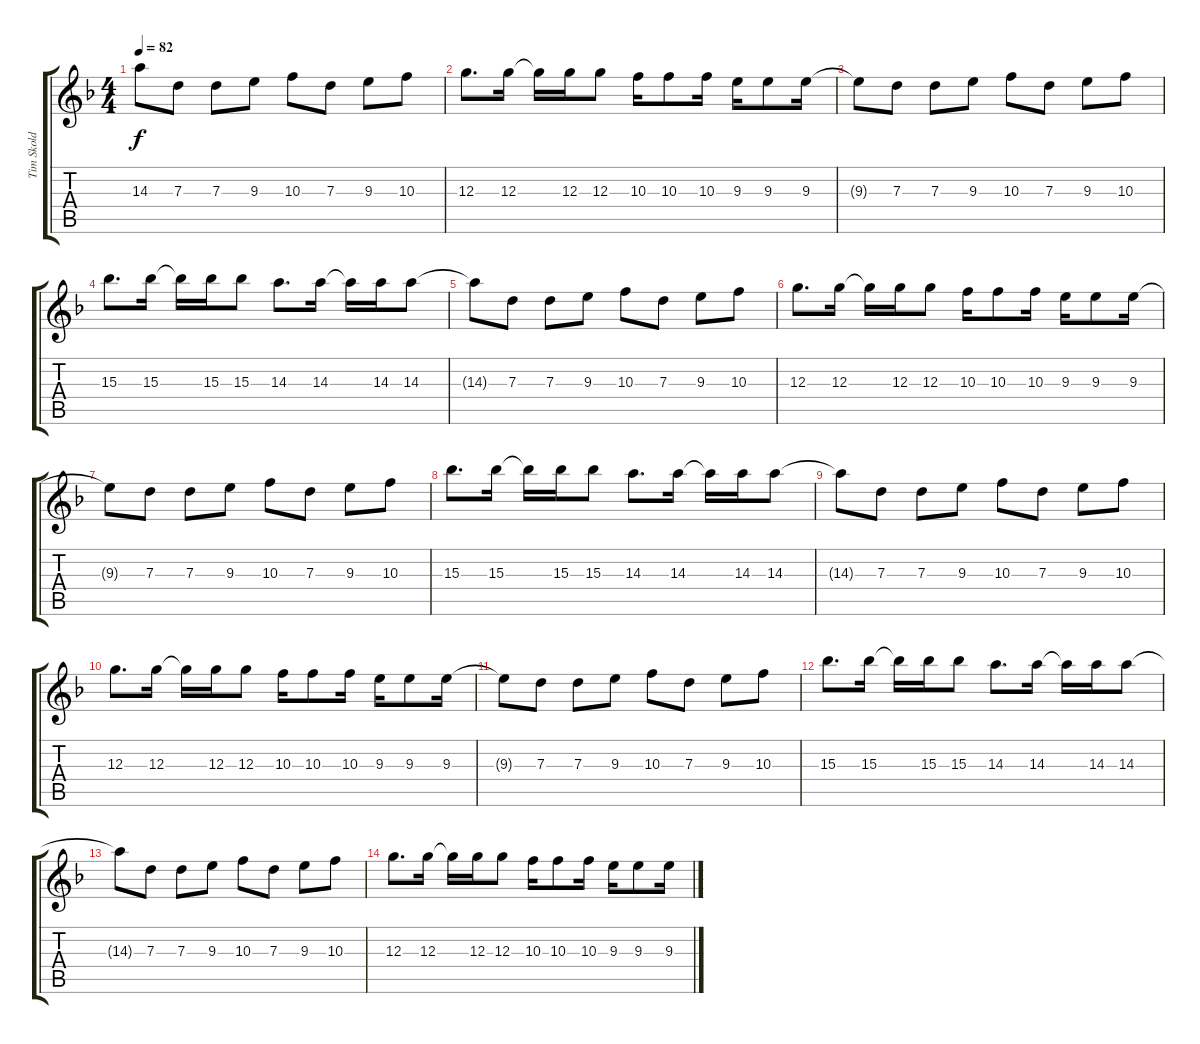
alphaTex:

\track ("Tim Skold" "Tim Skold") {instrument distortionguitar}
\staff {score tabs}
\tuning (E4 B3 G3 D3 A2 E2) {hide}
\ts (4 4)
\tempo 82
\clef g2
\ks f
14.3{t}.8{dy f} 7.3.8 7.3.8 9.3.8 10.3.8 7.3.8 9.3.8 10.3.8 |
12.3.8{d} 12.3.16 12.3{t}.16 12.3.16 12.3.8 10.3.16 10.3.8 10.3.16 9.3.16 9.3.8 9.3.16 |
9.3{t}.8 7.3.8 7.3.8 9.3.8 10.3.8 7.3.8 9.3.8 10.3.8 |
15.3.8{d} 15.3.16 15.3{t}.16 15.3.16 15.3.8 14.3.8{d} 14.3.16 14.3{t}.16 14.3.16 14.3.8 |
14.3{t}.8 7.3.8 7.3.8 9.3.8 10.3.8 7.3.8 9.3.8 10.3.8 |
12.3.8{d} 12.3.16 12.3{t}.16 12.3.16 12.3.8 10.3.16 10.3.8 10.3.16 9.3.16 9.3.8 9.3.16 |
9.3{t}.8 7.3.8 7.3.8 9.3.8 10.3.8 7.3.8 9.3.8 10.3.8 |
15.3.8{d} 15.3.16 15.3{t}.16 15.3.16 15.3.8 14.3.8{d} 14.3.16 14.3{t}.16 14.3.16 14.3.8 |
14.3{t}.8 7.3.8 7.3.8 9.3.8 10.3.8 7.3.8 9.3.8 10.3.8 |
12.3.8{d} 12.3.16 12.3{t}.16 12.3.16 12.3.8 10.3.16 10.3.8 10.3.16 9.3.16 9.3.8 9.3.16 |
9.3{t}.8 7.3.8 7.3.8 9.3.8 10.3.8 7.3.8 9.3.8 10.3.8 |
15.3.8{d} 15.3.16 15.3{t}.16 15.3.16 15.3.8 14.3.8{d} 14.3.16 14.3{t}.16 14.3.16 14.3.8 |
14.3{t}.8 7.3.8 7.3.8 9.3.8 10.3.8 7.3.8 9.3.8 10.3.8 |
12.3.8{d} 12.3.16 12.3{t}.16 12.3.16 12.3.8 10.3.16 10.3.8 10.3.16 9.3.16 9.3.8 9.3.16
